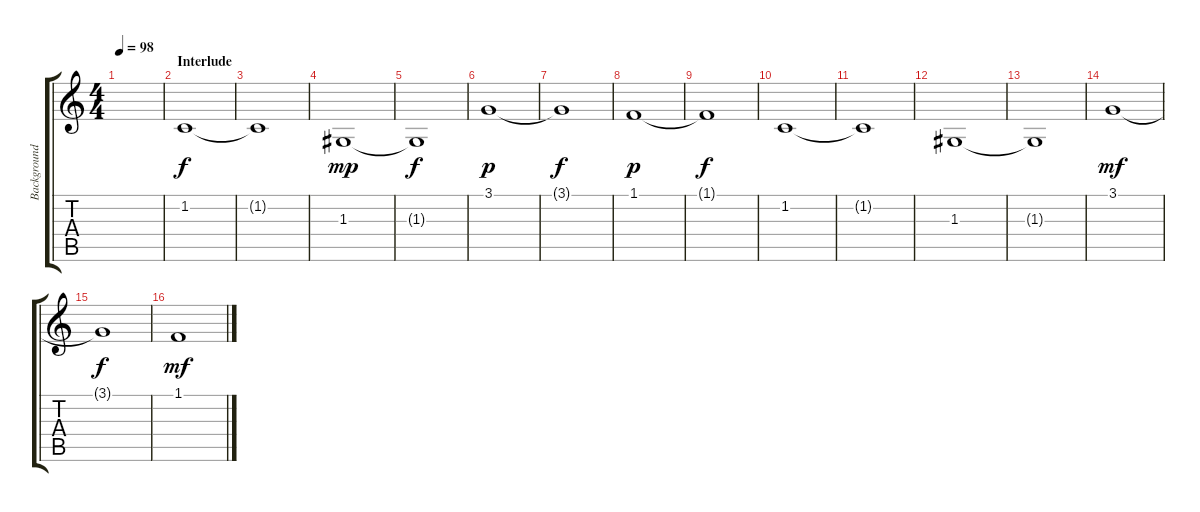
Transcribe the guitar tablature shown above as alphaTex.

\track ("Background Sound" "Background") {instrument synthstrings1}
\staff {score tabs}
\tuning (E4 B3 G3 D3 A2 E2) {hide}
\ts (4 4)
\tempo 98
\clef g2
\ks c
|
\section ("" "Interlude")
1.2.1{instrument synthstrings1} |
1.2{t}.1{dy f} |
1.3.1{dy mp} |
1.3{t}.1{dy f} |
3.1.1{dy p} |
3.1{t}.1{dy f} |
1.1.1{dy p} |
1.1{t}.1{dy f} |
1.2.1 |
1.2{t}.1 |
1.3.1 |
1.3{t}.1 |
3.1.1{dy mf} |
3.1{t}.1{dy f} |
1.1.1{dy mf}
